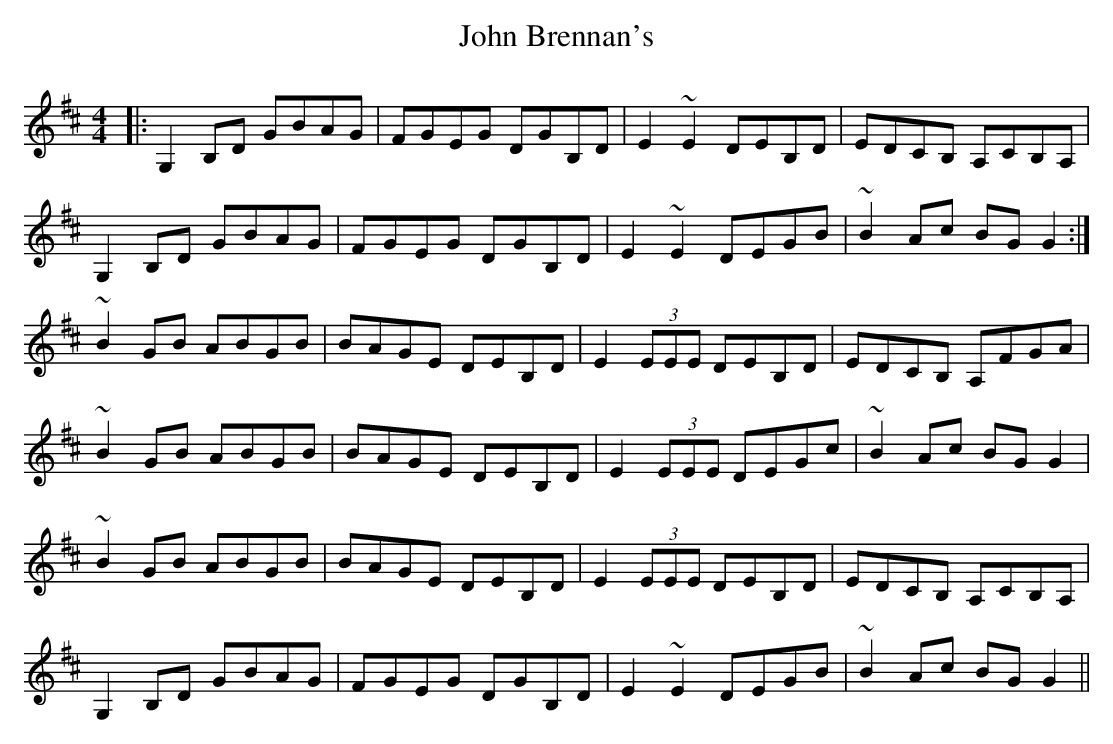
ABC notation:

X:1
T: John Brennan's
M: 4/4
L: 1/8
K: Dmaj
|:G,2B,D GBAG|FGEG DGB,D|E2 ~E2 DEB,D|EDCB, A,CB,A,|
G,2,B,D GBAG|FGEG DGB,D|E2 ~E2 DEGB|~B2 Ac BG G2:|
~B2 GB ABGB|BAGE DEB,D|E2 (3EEE DEB,D|EDCB, A,FGA|
~B2 GB ABGB|BAGE DEB,D|E2 (3EEE DEGc|~B2 Ac BG G2|
~B2 GB ABGB|BAGE DEB,D|E2 (3EEE DEB,D|EDCB, A,CB,A,|
G,2,B,D GBAG|FGEG DGB,D|E2 ~E2 DEGB|~B2 Ac BG G2||
